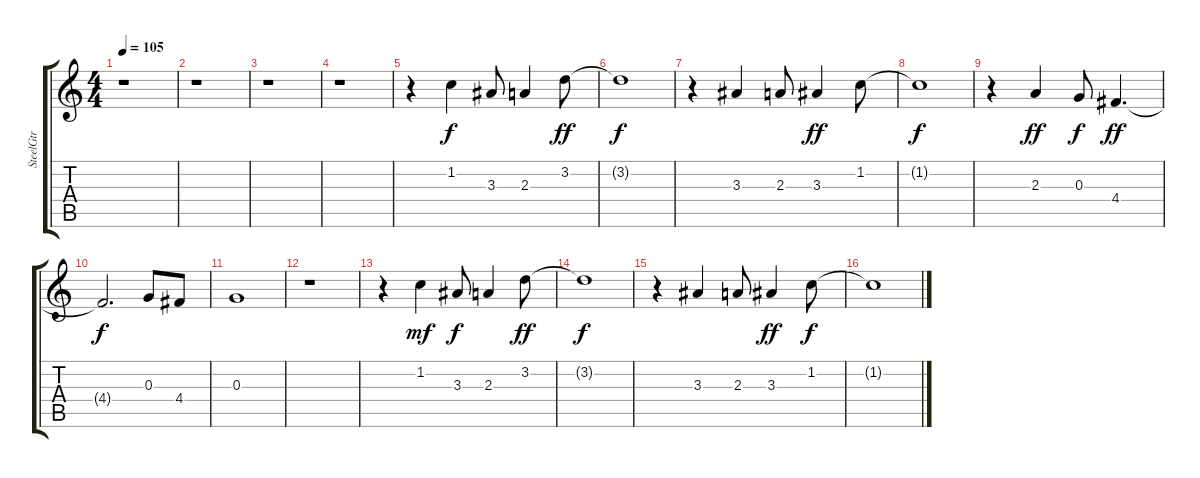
\track ("SteelGtr" "SteelGtr") {instrument acousticguitarsteel}
\staff {score tabs}
\tuning (E4 B3 G3 D3 A2 E2) {hide}
\ts (4 4)
\tempo 105
\clef g2
\ks c
r.1{dy f} |
r.1 |
r.1 |
r.1 |
r.4 1.2.4 3.3.8 2.3.4 3.2.8{dy ff} |
3.2{t}.1{dy f} |
r.4 3.3.4 2.3.8 3.3.4{dy ff} 1.2.8 |
1.2{t}.1{dy f} |
r.4 2.3.4{dy ff} 0.3.8{dy f} 4.4.4{d dy ff} |
4.4{t}.2{d dy f} 0.3.8 4.4.8 |
0.3.1 |
r.1 |
r.4 1.2.4{dy mf} 3.3.8{dy f} 2.3.4 3.2.8{dy ff} |
3.2{t}.1{dy f} |
r.4 3.3.4 2.3.8 3.3.4{dy ff} 1.2.8{dy f} |
1.2{t}.1
